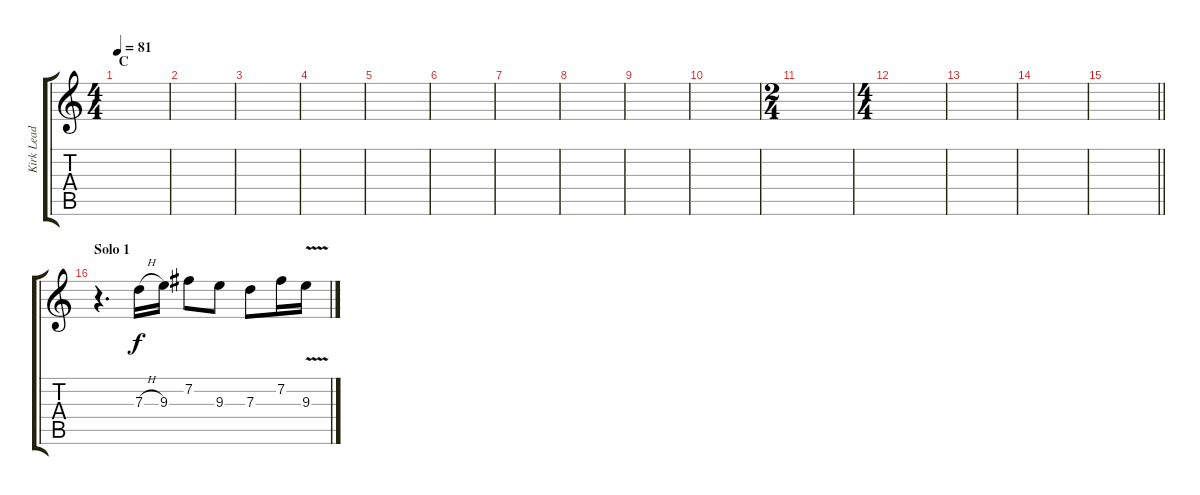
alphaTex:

\track ("Kirk Lead 1" "Kirk Lead ") {instrument distortionguitar}
\staff {score tabs}
\tuning (E4 B3 G3 D3 A2 E2) {hide}
\ts (4 4)
\section ("" "C")
\tempo 81
\clef g2
\ks c
|
|
|
|
|
|
|
|
|
|
\ts (2 4)
|
\ts (4 4)
|
|
|
\barLineRight lightlight
|
\section ("" "Solo 1")
r.4{d} 7.3{h}.16{dy f} 9.3.16 7.2.8 9.3.8 7.3.8 7.2.16 9.3{v}.16
